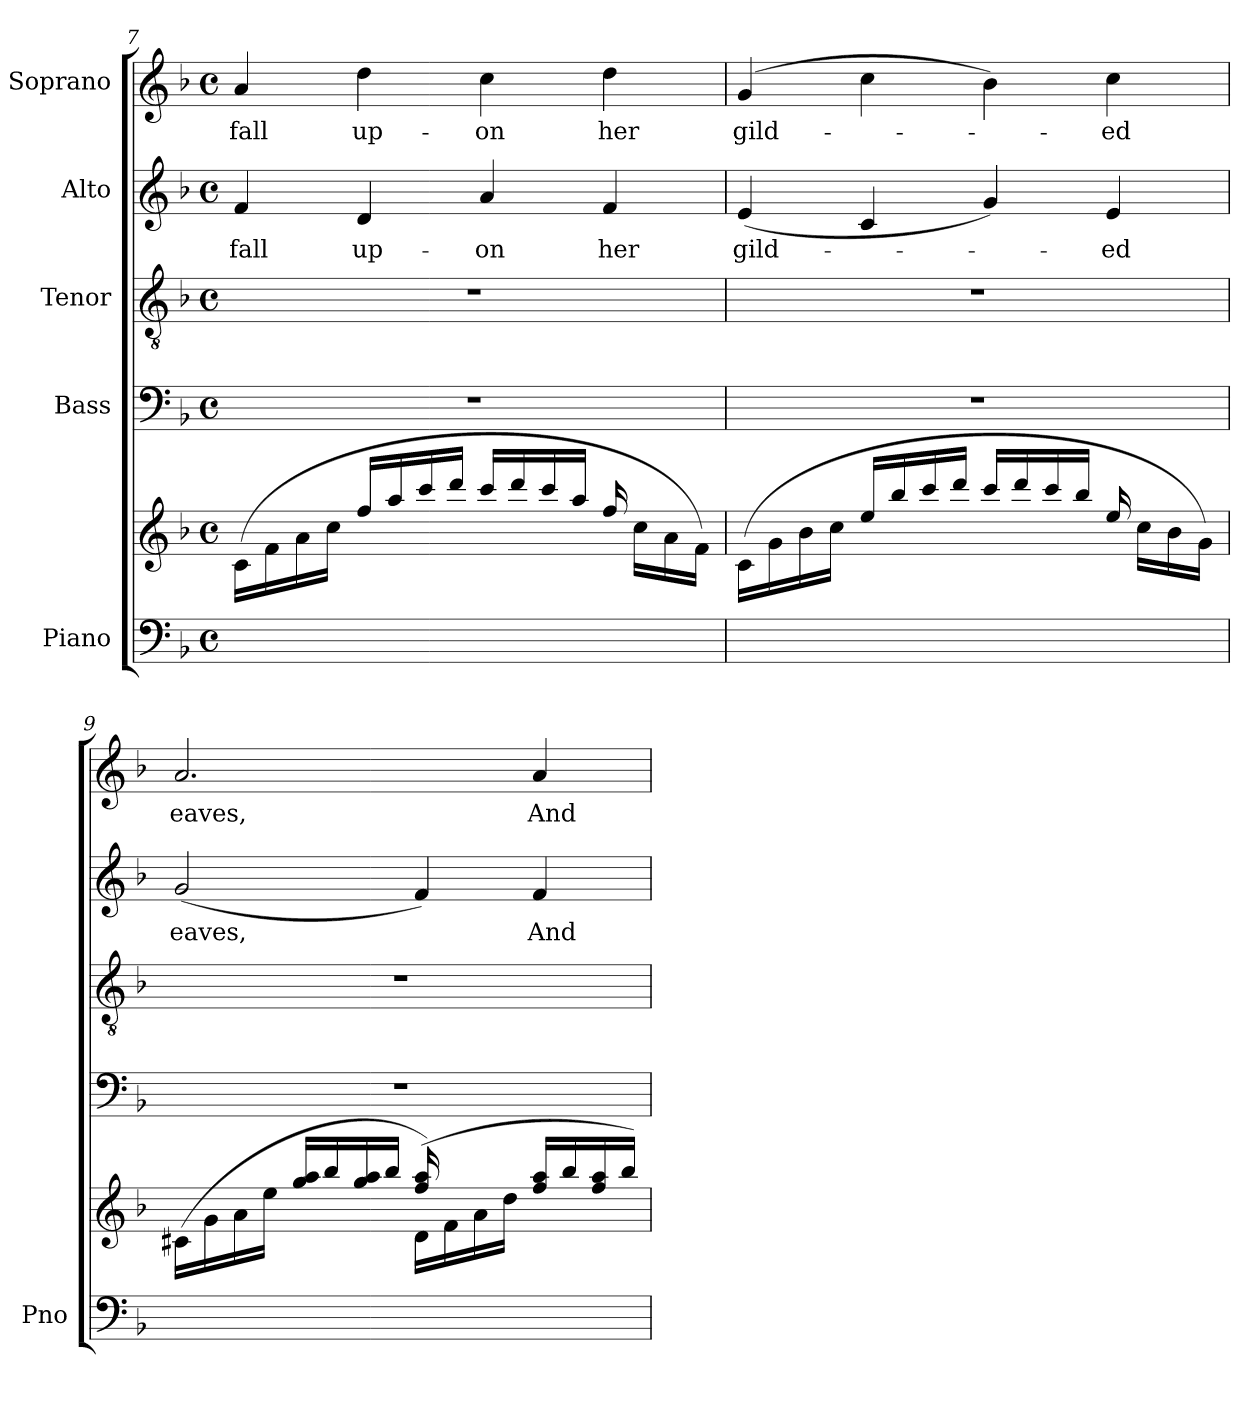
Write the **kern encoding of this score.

**kern	**kern	**kern	**kern	**kern	**text	**kern	**text
*part5	*part5	*part4	*part3	*part2	*part2	*part1	*part1
*staff6	*staff5	*staff4	*staff3	*staff2	*staff2	*staff1	*staff1
*I"Piano	*	*I"Bass	*I"Tenor	*I"Alto	*	*I"Soprano	*
*I'Pno	*	*	*	*	*	*	*
!!LO:PB:g=z
*clefF4	*clefG2	*clefF4	*clefGv2	*clefG2	*	*clefG2	*
*k[b-]	*k[b-]	*k[b-]	*k[b-]	*k[b-]	*	*k[b-]	*
*M4/4	*M4/4	*M4/4	*M4/4	*M4/4	*	*M4/4	*
*met(c)	*met(c)	*met(c)	*met(c)	*met(c)	*	*met(c)	*
=7	=7	=7	=7	=7	=7	=7	=7
!	!	!	!	!	!LO:LY:b	!	!LO:LY:b
1ryy	(>16c\LL	1r	1r	4f/	fall	4a/	fall
.	16f\	.	.	.	.	.	.
.	16a\	.	.	.	.	.	.
.	16cc\JJ	.	.	.	.	.	.
!	!	!	!	!	!LO:LY:b	!	!LO:LY:b
.	16ff/LL	.	.	4d/	up-	4dd\	up-
.	16aa/	.	.	.	.	.	.
.	16ccc/	.	.	.	.	.	.
.	16ddd/JJ	.	.	.	.	.	.
!	!	!	!	!	!LO:LY:b	!	!LO:LY:b
.	16ccc/LL	.	.	4a/	-on	4cc\	-on
.	16ddd/	.	.	.	.	.	.
.	16ccc/	.	.	.	.	.	.
.	16aa/JJ	.	.	.	.	.	.
!	!	!	!	!	!LO:LY:b	!	!LO:LY:b
.	16ff/	.	.	4f/	her	4dd\	her
.	16cc\LL	.	.	.	.	.	.
.	16a\	.	.	.	.	.	.
.	16f\JJ)	.	.	.	.	.	.
=8	=8	=8	=8	=8	=8	=8	=8
!	!	!	!	!	!LO:LY:b	!	!LO:LY:b
1ryy	(>16c\LL	1r	1r	(<4e/	gild-	(>4g/	gild-
.	16g\	.	.	.	.	.	.
.	16b-\	.	.	.	.	.	.
.	16cc\JJ	.	.	.	.	.	.
.	16ee/LL	.	.	4c/	.	4cc\	.
.	16bb-/	.	.	.	.	.	.
.	16ccc/	.	.	.	.	.	.
.	16ddd/JJ	.	.	.	.	.	.
.	16ccc/LL	.	.	4g/)	.	4b-\)	.
.	16ddd/	.	.	.	.	.	.
.	16ccc/	.	.	.	.	.	.
.	16bb-/JJ	.	.	.	.	.	.
!	!	!	!	!	!LO:LY:b	!	!LO:LY:b
.	16ee/	.	.	4e/	-ed	4cc\	-ed
.	16cc\LL	.	.	.	.	.	.
.	16b-\	.	.	.	.	.	.
.	16g\JJ)	.	.	.	.	.	.
=9	=9	=9	=9	=9	=9	=9	=9
*	*^	*	*	*	*	*	*
!	!	!	!	!	!	!LO:LY:b	!	!LO:LY:b
2ryy	(>16c#X\LL	2ryy	1r	1r	(<2g/	eaves,	2.a/	eaves,
.	16g\	.	.	.	.	.	.	.
.	16a\	.	.	.	.	.	.	.
.	16ee\JJ	.	.	.	.	.	.	.
.	16gg/ 16aa/LL	.	.	.	.	.	.	.
.	16bb-/	.	.	.	.	.	.	.
.	16gg/ 16aa/	.	.	.	.	.	.	.
.	16bb-/JJ	.	.	.	.	.	.	.
2ryy	16ff/ 16aa/)	(>16d\LL	.	.	4f/)	.	.	.
.	16rgggyy	16f\	.	.	.	.	.	.
.	8reeeyy	16a\	.	.	.	.	.	.
.	.	16dd\JJ	.	.	.	.	.	.
!	!	!	!	!	!	!LO:LY:b	!	!LO:LY:b
.	4reeeyy	16ff/ 16aa/LL	.	.	4f/	And	4a/	And
.	.	16bb-/	.	.	.	.	.	.
.	.	16ff/ 16aa/	.	.	.	.	.	.
.	.	16bb-/JJ)	.	.	.	.	.	.
*	*v	*v	*	*	*	*	*	*
=	=	=	=	=	=	=	=
*-	*-	*-	*-	*-	*-	*-	*-
